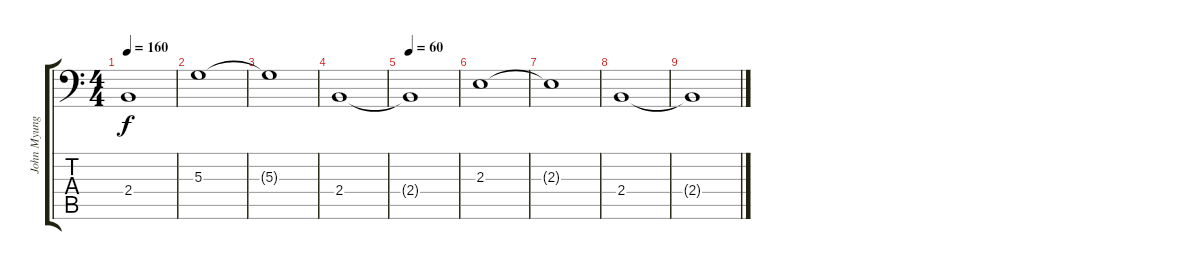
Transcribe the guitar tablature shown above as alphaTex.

\track ("John Myung" "John Myung") {instrument electricbassfinger}
\staff {score tabs}
\tuning (C3 G2 D2 A1 E1 B0) {hide}
\ts (4 4)
\tempo 160
\clef f4
\ks c
2.4{t}.1{dy f} |
5.3.1 |
5.3{t}.1 |
2.4.1 |
\tempo 60
2.4{t}.1 |
2.3.1 |
2.3{t}.1 |
2.4.1 |
2.4{t}.1
